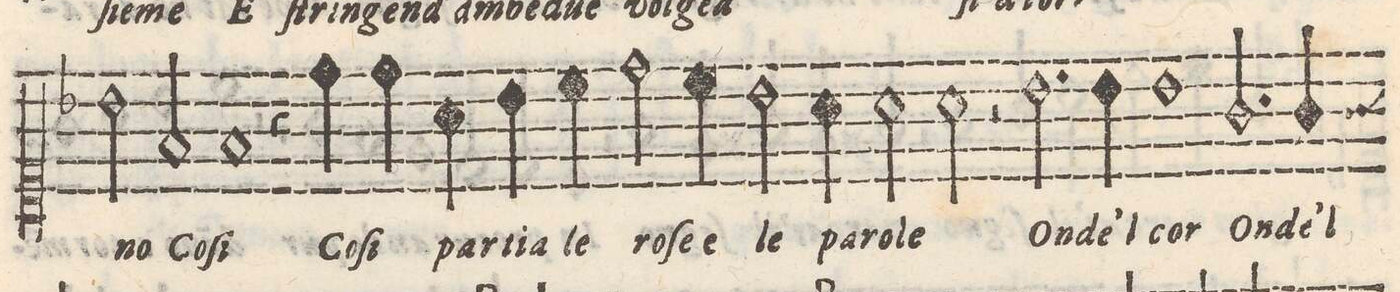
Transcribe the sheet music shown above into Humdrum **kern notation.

**kern	**text
*I"CANTO	*
*clefC1	*
*k[b-]	*
*met(c)	*
*M2/1	*
2b-\	-no
2f/	Co-
=11-	=11-
1f	-ſi
4r	.
4dd\	Co-
4dd\	-ſi
4a\	par-
=12-	=12-
4b-\	-tia
4cc\	le
2dd\	ro-
4cc\	-ſe e
2b-\	le
4a\	pa-
=13-	=13-
2a\	-ro-
2a\	-le
2r	.
2.b-\	On-
=14-	=14-
4b-\	-de`l
1b-	cor
2.g/	On-
=15-	=15-
4g/	-de`l
*-	*-
